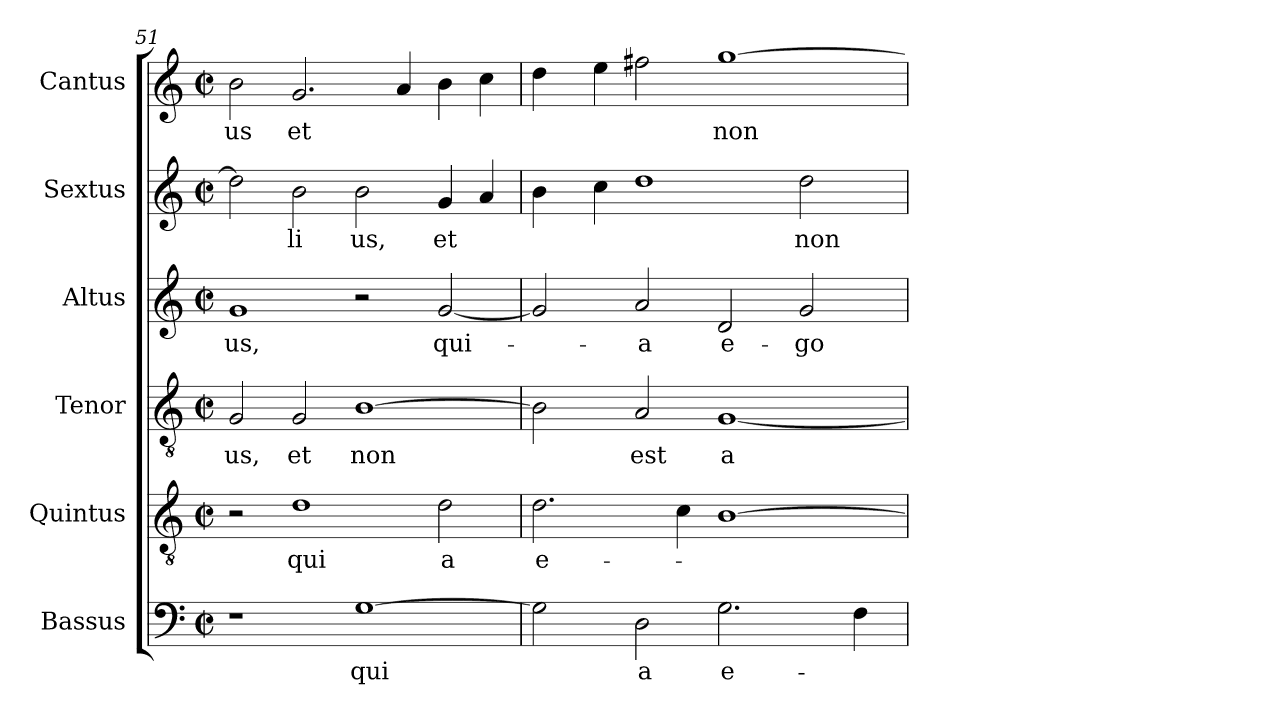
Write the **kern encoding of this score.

**kern	**text	**kern	**text	**kern	**text	**kern	**text	**kern	**text	**kern	**text
*part6	*part6	*part5	*part5	*part4	*part4	*part3	*part3	*part2	*part2	*part1	*part1
*staff6	*staff6	*staff5	*staff5	*staff4	*staff4	*staff3	*staff3	*staff2	*staff2	*staff1	*staff1
*I"Bassus	*	*I"Quintus	*	*I"Tenor	*	*I"Altus	*	*I"Sextus	*	*I"Cantus	*
*clefF4	*	*clefGv2	*	*clefGv2	*	*clefG2	*	*clefG2	*	*clefG2	*
*	*	*	*	*	*	*k[]	*	*	*	*	*
*	*	*	*	*	*	*C:	*	*	*	*	*
*M2/2	*	*M2/2	*	*M2/2	*	*M2/2	*	*M2/2	*	*M2/2	*
*met(c|)	*	*met(c|)	*	*met(c|)	*	*met(c|)	*	*met(c|)	*	*met(c|)	*
=51	=51	=51	=51	=51	=51	=51	=51	=51	=51	=51	=51
!	!	!	!	!	!LO:LY:b:cj	!	!LO:LY:b:cj	!	!	!	!LO:LY:b:cj
1r	.	2r	.	2G/	-us,	1g	-us,	2dd\]	.	2b\	us
!	!	!	!LO:LY:b:cj	!	!LO:LY:b:cj	!	!	!	!LO:LY:b:cj	!	!LO:LY:b:cj
.	.	1d	qui	2G/	et	.	.	2b\	li	2.g/	et
!	!LO:LY:b:cj	!	!	!	!LO:LY:b	!	!	!	!LO:LY:b:cj	!	!
[>1G	qui	.	.	[<1B	non	2r	.	2b\	us,	.	.
.	.	.	.	.	.	.	.	.	.	4a/	.
!	!	!	!LO:LY:b:cj	!	!	!	!LO:LY:b	!	!LO:LY:b:cj	!	!
.	.	2d\	a	.	.	[>2g/	qui-	4g/	et	4b\	.
.	.	.	.	.	.	.	.	4a/	.	4cc\	.
!!LO:PB:g=z
=52	=52	=52	=52	=52	=52	=52	=52	=52	=52	=52	=52
!	!	!	!LO:LY:b:cj	!	!	!	!	!	!	!	!
*^	*	*	*	*^	*	*	*	*	*	*	*
2G\]	8ryy	.	2.d\	e-	2B\]	8ryy	.	2g/]	.	4b\	.	4dd\	.
.	32ryy	.	.	.	.	32ryy	.	.	.	.	.	.	.
.	1ryy	.	.	.	.	1ryy	.	.	.	.	.	.	.
.	.	.	.	.	.	.	.	.	.	4cc\	.	4ee\	.
!	!	!LO:LY:b:cj	!	!	!	!	!LO:LY:b:cj	!	!LO:LY:b:cj	!	!	!	!
2D\	.	a	.	.	2A/	.	est	2a/	-a	1dd	.	2ff#X\	.
.	.	.	4c\	.	.	.	.	.	.	.	.	.	.
!	!	!LO:LY:b:cj	!	!	!	!	!LO:LY:b:rj	!	!LO:LY:b:cj	!	!	!	!LO:LY:b
2.G\	.	e-	[>1B	.	[<1G	.	a-	2d/	e-	.	.	[>1gg	non
.	2ryy	.	.	.	.	2ryy	.	.	.	.	.	.	.
!	!	!	!	!	!	!	!	!	!LO:LY:b:cj	!	!LO:LY:b:cj	!	!
.	.	.	.	.	.	.	.	2g/	-go	2dd\	non	.	.
.	4ryy	.	.	.	.	4ryy	.	.	.	.	.	.	.
4F\	.	.	.	.	.	.	.	.	.	.	.	.	.
.	16.ryy	.	.	.	.	16.ryy	.	.	.	.	.	.	.
*v	*v	*	*	*	*v	*v	*	*	*	*	*	*	*
=	=	=	=	=	=	=	=	=	=	=	=
*-	*-	*-	*-	*-	*-	*-	*-	*-	*-	*-	*-
